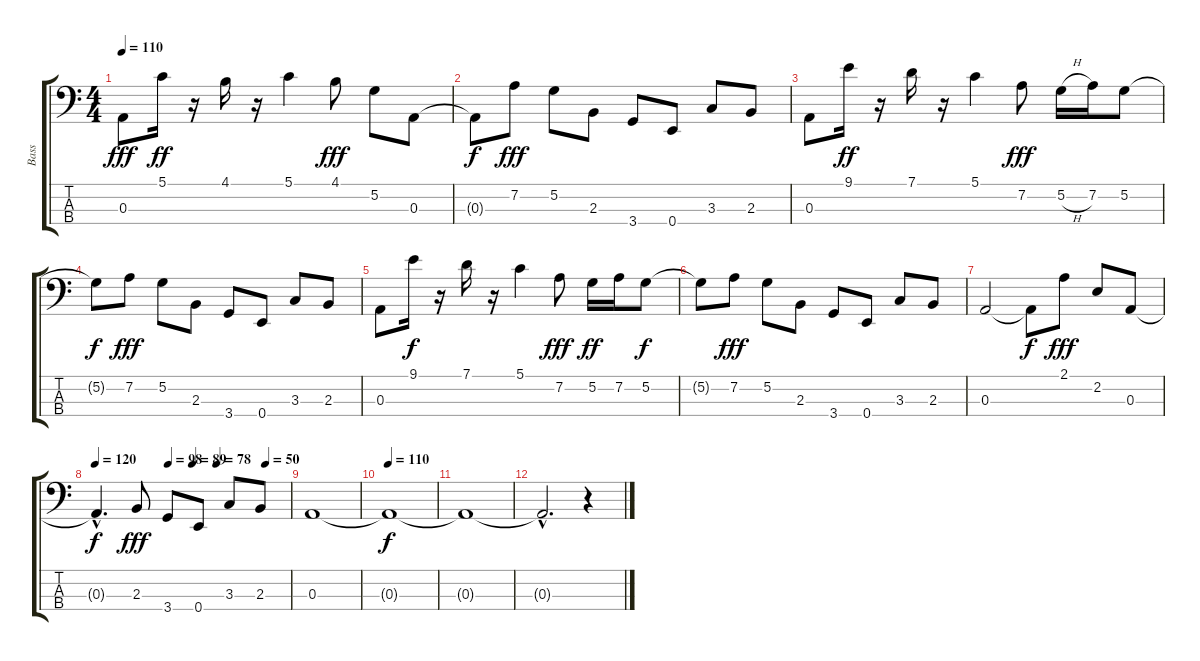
\track ("Bass" "Bass") {instrument electricbasspick}
\staff {score tabs}
\tuning (G2 D2 A1 E1) {hide}
\ts (4 4)
\tempo 110
\clef f4
\ks c
0.3.8{dy fff} 5.1.16{dy ff} r.16 4.1.16 r.16 5.1.4 4.1.8{dy fff} 5.2.8 0.3.8 |
0.3{t}.8{dy f} 7.2.8{dy fff} 5.2.8 2.3.8 3.4.8 0.4.8 3.3.8 2.3.8 |
0.3.8 9.1.16{dy ff} r.16 7.1.16 r.16 5.1.4 7.2.8{dy fff} 5.2{h}.16 7.2.16 5.2.8 |
5.2{t}.8{dy f} 7.2.8{dy fff} 5.2.8 2.3.8 3.4.8 0.4.8 3.3.8 2.3.8 |
0.3.8 9.1.16{dy f} r.16 7.1.16 r.16 5.1.4 7.2.8{dy fff} 5.2.16{dy ff} 7.2.16 5.2.8{dy f} |
5.2{t}.8 7.2.8{dy fff} 5.2.8 2.3.8 3.4.8 0.4.8 3.3.8 2.3.8 |
0.3.2 0.3{t}.8{dy f} 2.1.8{dy fff} 2.2.8 0.3.8 |
\tempo 120
\tempo (98 0.375)
\tempo (89 0.5)
\tempo (78 0.625)
\tempo (50 0.875)
0.3{hac t}.4{d dy f} 2.3.8{dy fff} 3.4.8 0.4.8 3.3.8 2.3.8 |
0.3.1 |
\tempo 110
0.3{t}.1{dy f} |
0.3{t}.1 |
0.3{hac t}.2{d} r.4
